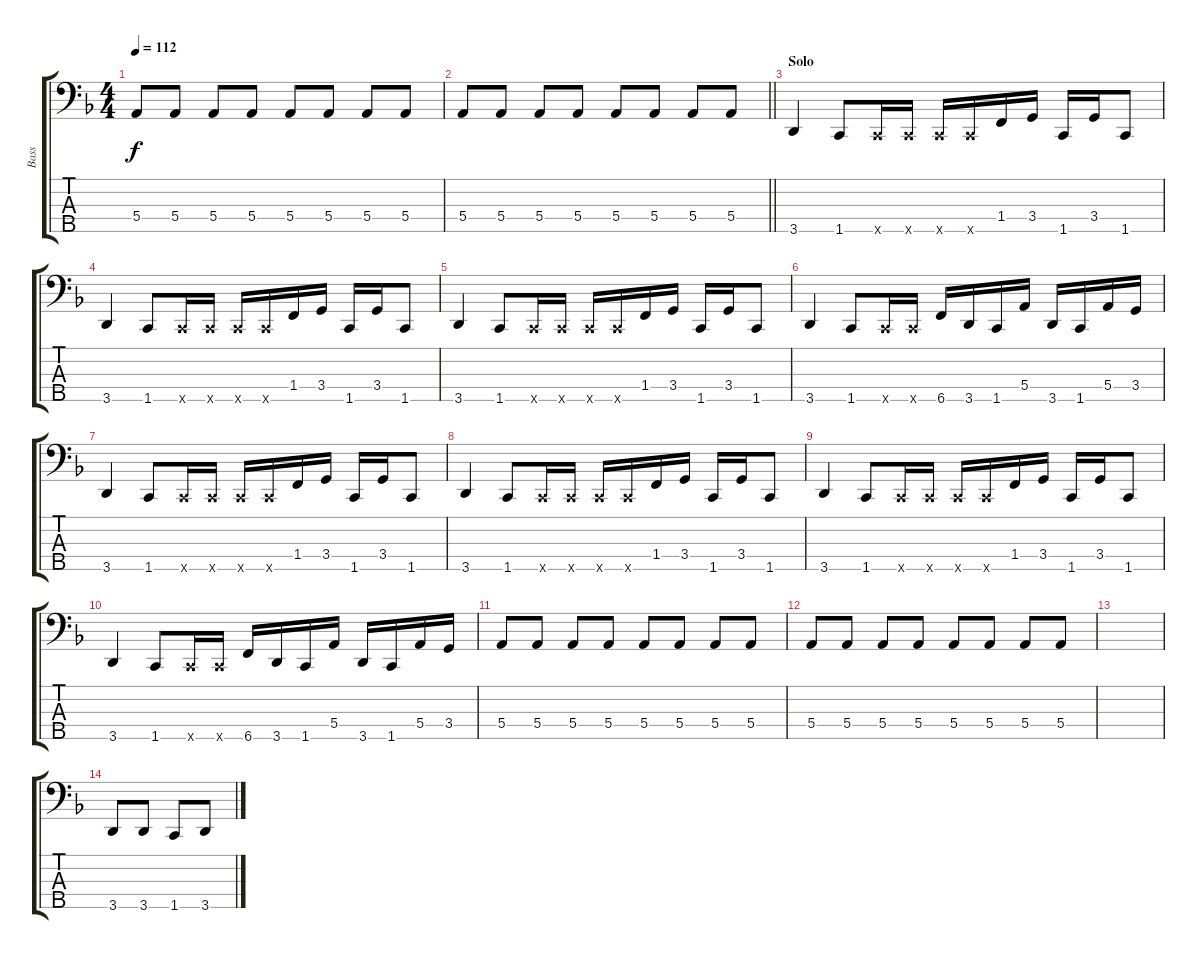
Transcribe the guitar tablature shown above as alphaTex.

\track ("Bass" "Bass") {instrument electricbasspick}
\staff {score tabs}
\tuning (G2 D2 A1 E1 B0) {hide}
\ts (4 4)
\tempo 112
\clef f4
\ks dminor
5.4.8{dy f} 5.4.8 5.4.8 5.4.8 5.4.8 5.4.8 5.4.8 5.4.8 |
\barLineRight lightlight
5.4.8 5.4.8 5.4.8 5.4.8 5.4.8 5.4.8 5.4.8 5.4.8 |
\section ("" "Solo")
3.5.4 1.5.8 1.5{x}.16 1.5{x}.16 1.5{x}.16 1.5{x}.16 1.4.16 3.4.16 1.5.16 3.4.16 1.5.8 |
3.5.4 1.5.8 1.5{x}.16 1.5{x}.16 1.5{x}.16 1.5{x}.16 1.4.16 3.4.16 1.5.16 3.4.16 1.5.8 |
3.5.4 1.5.8 1.5{x}.16 1.5{x}.16 1.5{x}.16 1.5{x}.16 1.4.16 3.4.16 1.5.16 3.4.16 1.5.8 |
3.5.4 1.5.8 1.5{x}.16 1.5{x}.16 6.5.16 3.5.16 1.5.16 5.4.16 3.5.16 1.5.16 5.4.16 3.4.16 |
3.5.4 1.5.8 1.5{x}.16 1.5{x}.16 1.5{x}.16 1.5{x}.16 1.4.16 3.4.16 1.5.16 3.4.16 1.5.8 |
3.5.4 1.5.8 1.5{x}.16 1.5{x}.16 1.5{x}.16 1.5{x}.16 1.4.16 3.4.16 1.5.16 3.4.16 1.5.8 |
3.5.4 1.5.8 1.5{x}.16 1.5{x}.16 1.5{x}.16 1.5{x}.16 1.4.16 3.4.16 1.5.16 3.4.16 1.5.8 |
3.5.4 1.5.8 1.5{x}.16 1.5{x}.16 6.5.16 3.5.16 1.5.16 5.4.16 3.5.16 1.5.16 5.4.16 3.4.16 |
5.4.8 5.4.8 5.4.8 5.4.8 5.4.8 5.4.8 5.4.8 5.4.8 |
5.4.8 5.4.8 5.4.8 5.4.8 5.4.8 5.4.8 5.4.8 5.4.8 |
|
3.5.8 3.5.8 1.5.8 3.5.8
